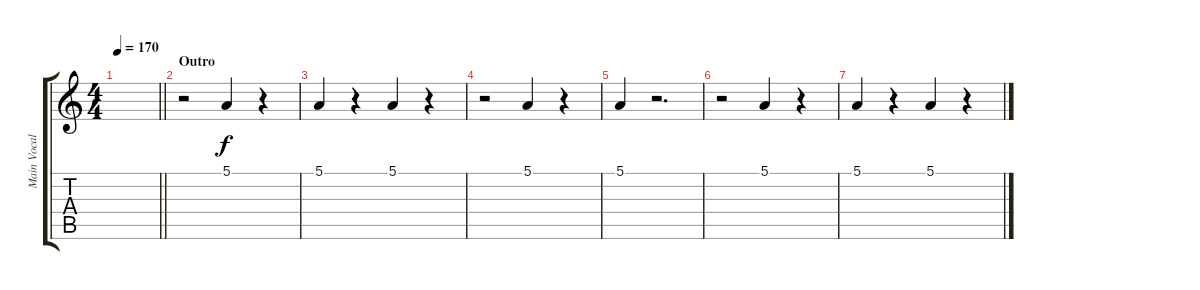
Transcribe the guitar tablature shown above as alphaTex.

\track ("Main Vocals" "Main Vocal") {instrument lead6voice}
\staff {score tabs}
\tuning (E4 B3 G3 D3 A2 E2) {hide}
\ts (4 4)
\tempo 170
\clef g2
\barLineRight lightlight
\ks c
|
\section ("" "Outro")
r.2 5.1.4 r.4 |
5.1.4 r.4 5.1.4 r.4 |
r.2 5.1.4 r.4 |
5.1.4 r.2{d} |
r.2 5.1.4 r.4 |
5.1.4 r.4 5.1.4 r.4
